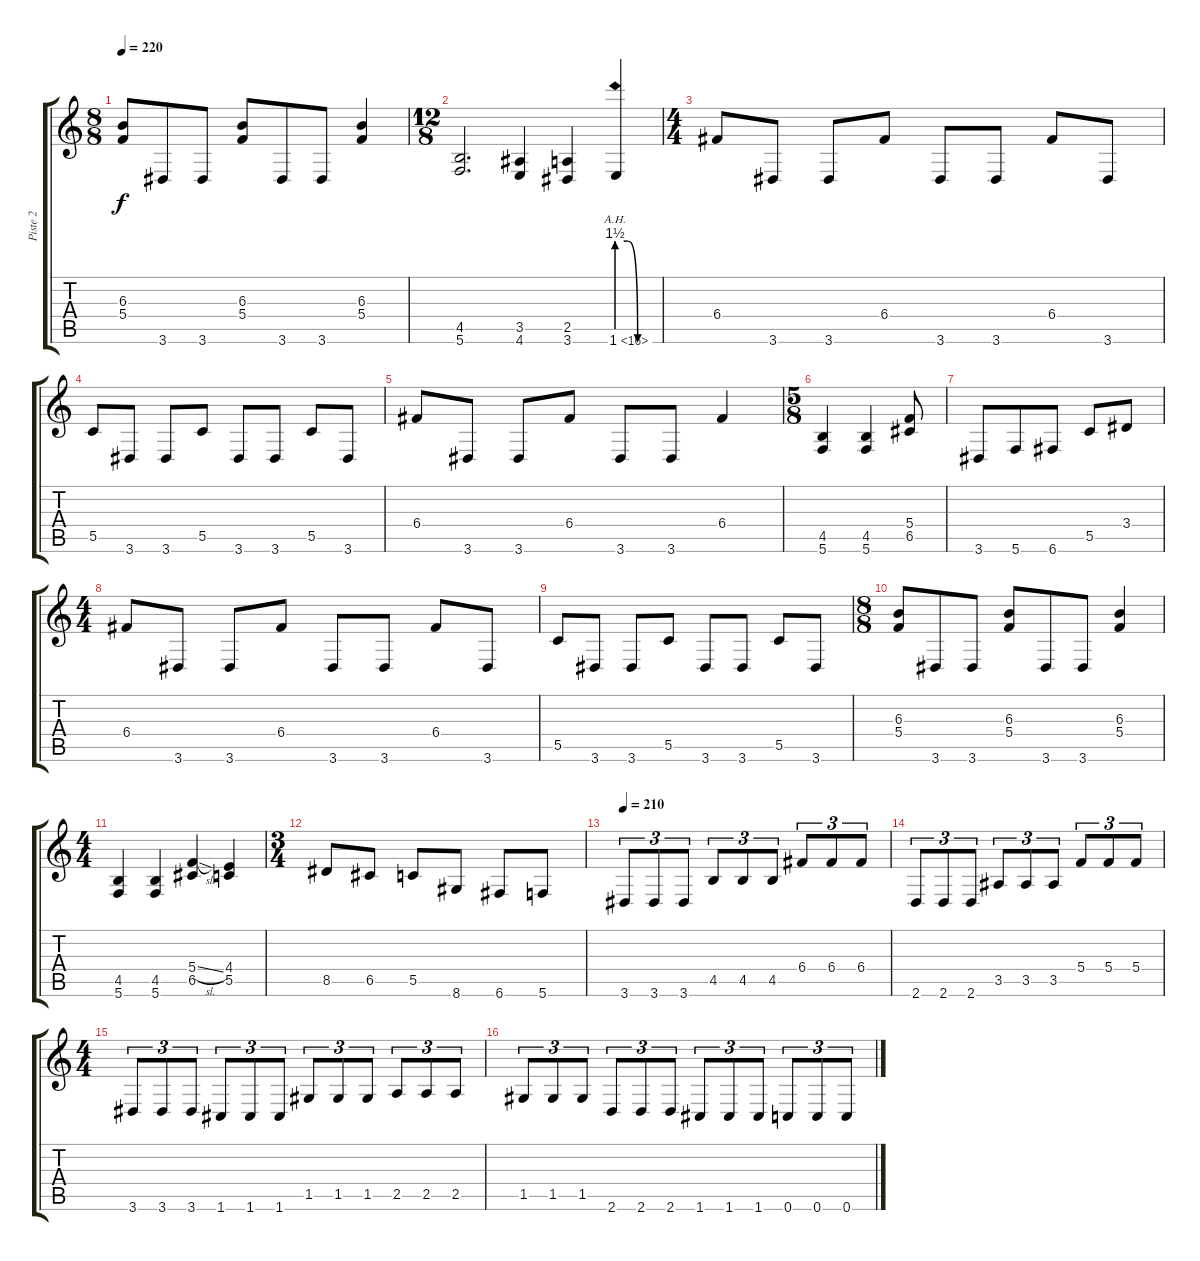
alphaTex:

\track ("Piste 2" "Piste 2") {instrument distortionguitar}
\staff {score tabs}
\tuning (D4 A3 F3 C3 G2 C2) {hide}
\ts (8 8)
\tempo 220
\clef g2
\ks c
(6.3 5.4).8{dy f} 3.6.8 3.6.8 (6.3 5.4).8 3.6.8 3.6.8 (6.3 5.4).4 |
\ts (12 8)
(4.5 5.6).2{d} (3.5 4.6).4 (2.5 3.6).4 1.6{be (custom 0 6 15 6 30 0 60 0) ah 15}.4 |
\ts (4 4)
6.4.8 3.6.8 3.6.8 6.4.8 3.6.8 3.6.8 6.4.8 3.6.8 |
5.5.8 3.6.8 3.6.8 5.5.8 3.6.8 3.6.8 5.5.8 3.6.8 |
6.4.8 3.6.8 3.6.8 6.4.8 3.6.8 3.6.8 6.4.4 |
\ts (5 8)
(4.5 5.6).4 (4.5 5.6).4 (5.4 6.5).8 |
3.6.8 5.6.8 6.6.8 5.5.8 3.4.8 |
\ts (4 4)
6.4.8 3.6.8 3.6.8 6.4.8 3.6.8 3.6.8 6.4.8 3.6.8 |
5.5.8 3.6.8 3.6.8 5.5.8 3.6.8 3.6.8 5.5.8 3.6.8 |
\ts (8 8)
(6.3 5.4).8 3.6.8 3.6.8 (6.3 5.4).8 3.6.8 3.6.8 (6.3 5.4).4 |
\ts (4 4)
(4.5 5.6).4 (4.5 5.6).4 (5.4{sl} 6.5).4 (4.4 5.5).4 |
\ts (3 4)
8.5.8 6.5.8 5.5.8 8.6.8 6.6.8 5.6.8 |
\tempo 210
3.6.8{tu (3 2)} 3.6.8{tu (3 2)} 3.6.8{tu (3 2)} 4.5.8{tu (3 2)} 4.5.8{tu (3 2)} 4.5.8{tu (3 2)} 6.4.8{tu (3 2)} 6.4.8{tu (3 2)} 6.4.8{tu (3 2)} |
2.6.8{tu (3 2)} 2.6.8{tu (3 2)} 2.6.8{tu (3 2)} 3.5.8{tu (3 2)} 3.5.8{tu (3 2)} 3.5.8{tu (3 2)} 5.4.8{tu (3 2)} 5.4.8{tu (3 2)} 5.4.8{tu (3 2)} |
\ts (4 4)
3.6.8{tu (3 2)} 3.6.8{tu (3 2)} 3.6.8{tu (3 2)} 1.6.8{tu (3 2)} 1.6.8{tu (3 2)} 1.6.8{tu (3 2)} 1.5.8{tu (3 2)} 1.5.8{tu (3 2)} 1.5.8{tu (3 2)} 2.5.8{tu (3 2)} 2.5.8{tu (3 2)} 2.5.8{tu (3 2)} |
1.5.8{tu (3 2)} 1.5.8{tu (3 2)} 1.5.8{tu (3 2)} 2.6.8{tu (3 2)} 2.6.8{tu (3 2)} 2.6.8{tu (3 2)} 1.6.8{tu (3 2)} 1.6.8{tu (3 2)} 1.6.8{tu (3 2)} 0.6.8{tu (3 2)} 0.6.8{tu (3 2)} 0.6.8{tu (3 2)}
